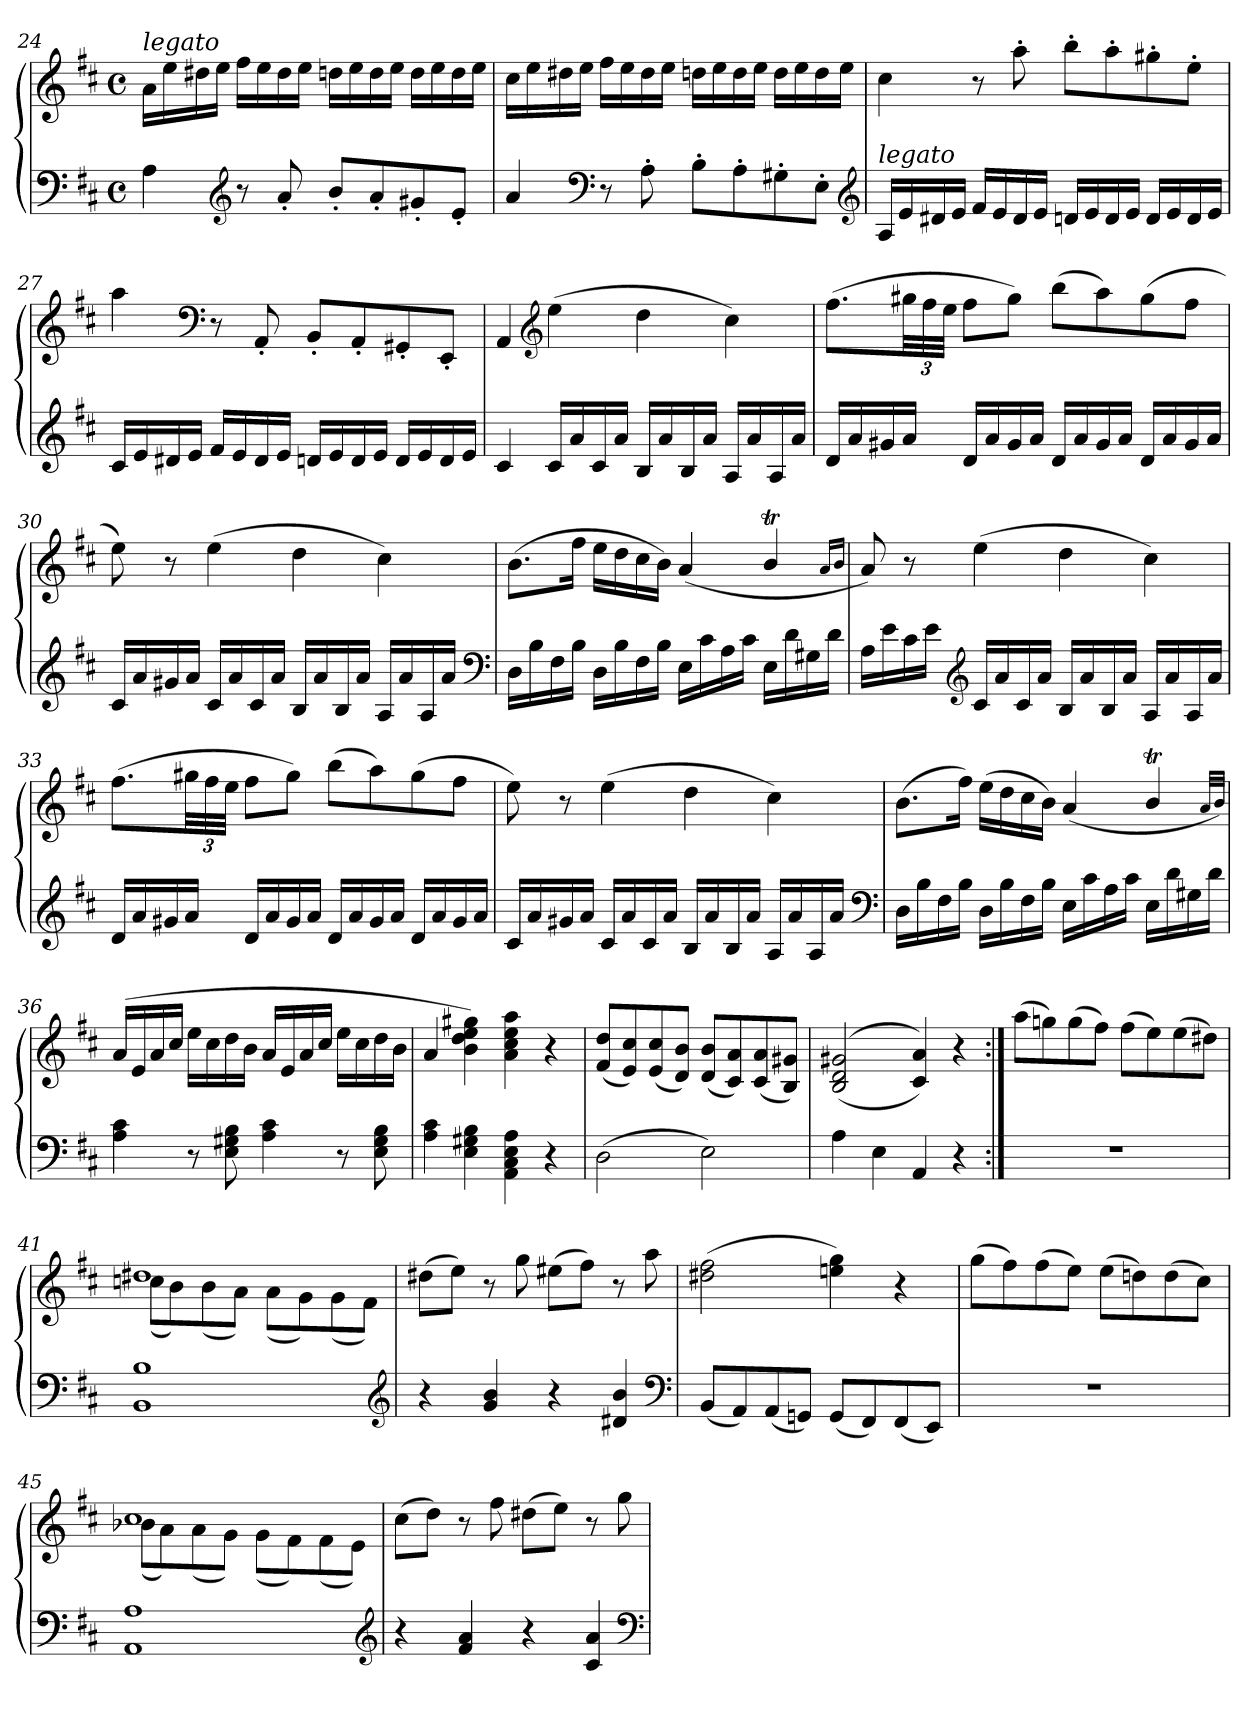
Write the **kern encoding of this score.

**kern	**kern
*part1	*part1
*staff2	*staff1
*clefF4	*clefG2
*k[f#c#]	*k[f#c#]
*D:	*D:
*M4/4	*M4/4
*met(c)	*met(c)
=24	=24
!	!LO:TX:a:i:t=legato
4A	16aLL
.	16ee
.	16dd#X
.	16eeJJ
*clefG2	*
8r	16ff#LL
.	16ee
8a'	16dd#
.	16eeJJ
8b'L	16ddnLL
.	16ee
8a'	16dd
.	16eeJJ
8g#X'	16ddLL
.	16ee
8e'J	16dd
.	16eeJJ
=25	=25
4a	16cc#LL
.	16ee
.	16dd#X
.	16eeJJ
*clefF4	*
8r	16ff#LL
.	16ee
8A'	16dd#
.	16eeJJ
8B'L	16ddnLL
.	16ee
8A'	16dd
.	16eeJJ
8G#X'	16ddLL
.	16ee
8E'J	16dd
.	16eeJJ
*clefG2	*
=26	=26
!LO:TX:a:i:t=legato	!
16ALL	4cc#
16e	.
16d#X	.
16eJJ	.
16f#LL	8r
16e	.
16d#	8aa'
16eJJ	.
16dnLL	8bb'L
16e	.
16d	8aa'
16eJJ	.
16dLL	8gg#X'
16e	.
16d	8ee'J
16eJJ	.
=27	=27
16c#LL	4aa
16e	.
16d#X	.
16eJJ	.
*	*clefF4
16f#LL	8r
16e	.
16d#	8AA'
16eJJ	.
16dnLL	8BB'L
16e	.
16d	8AA'
16eJJ	.
16dLL	8GG#X'
16e	.
16d	8EE'J
16eJJ	.
=28	=28
4c#	4AA
*	*clefG2
16c#LL	(4ee
16a	.
16c#	.
16aJJ	.
16BLL	4dd
16a	.
16B	.
16aJJ	.
16ALL	4cc#)
16a	.
16A	.
16aJJ	.
=29	=29
16dLL	(8.ff#L
16a	.
16g#X	.
16aJJ	48gg#XLL
.	48ff#
.	48eeJJJ
16dLL	8ff#L
16a	.
16g#	8gg#J)
16aJJ	.
16dLL	(8bbL
16a	.
16g#	8aa)
16aJJ	.
16dLL	(8gg#
16a	.
16g#	8ff#J
16aJJ	.
=30	=30
16c#LL	8ee)
16a	.
16g#X	8r
16aJJ	.
16c#LL	(4ee
16a	.
16c#	.
16aJJ	.
16BLL	4dd
16a	.
16B	.
16aJJ	.
16ALL	4cc#)
16a	.
16A	.
16aJJ	.
*clefF4	*
=31	=31
16DLL	(8.bL
16B	.
16F#	.
16BJJ	16ff#Jk
16DLL	16eeLL
16B	16dd
16F#	16cc#
16BJJ	16bJJ)
16ELL	(4a
16c#	.
16A	.
16c#JJ	.
16ELL	4bT/
16d	.
16G#X	.
16dJJ	.
.	16qa/LL
.	16qb/JJ
=32	=32
16ALL	8a)
16e	.
16c#	8r
16eJJ	.
*clefG2	*
16c#LL	(4ee
16a	.
16c#	.
16aJJ	.
16BLL	4dd
16a	.
16B	.
16aJJ	.
16ALL	4cc#)
16a	.
16A	.
16aJJ	.
=33	=33
16dLL	(8.ff#L
16a	.
16g#X	.
16aJJ	48gg#XLL
.	48ff#
.	48eeJJJ
16dLL	8ff#L
16a	.
16g#	8gg#J)
16aJJ	.
16dLL	(8bbL
16a	.
16g#	8aa)
16aJJ	.
16dLL	(8gg#
16a	.
16g#	8ff#J
16aJJ	.
=34	=34
16c#LL	8ee)
16a	.
16g#X	8r
16aJJ	.
16c#LL	(4ee
16a	.
16c#	.
16aJJ	.
16BLL	4dd
16a	.
16B	.
16aJJ	.
16ALL	4cc#)
16a	.
16A	.
16aJJ	.
*clefF4	*
=35	=35
16DLL	(8.bL
16B	.
16F#	.
16BJJ	16ff#Jk)
16DLL	(16eeLL
16B	16dd
16F#	16cc#
16BJJ	16bJJ)
16ELL	(4a
16c#	.
16A	.
16c#JJ	.
16ELL	4bT/
16d	.
16G#X	.
16dJJ	.
.	32qa/LLL
.	32qb/JJJ)
=36	=36
4A 4c#	(>16aLL
.	16e
.	16a
.	16cc#JJ
8r	16eeLL
.	16cc#
8E 8G#X 8B	16dd
.	16bJJ
4A 4c#	16aLL
.	16e
.	16a
.	16cc#JJ
8r	16eeLL
.	16cc#
8E 8G# 8B	16dd
.	16bJJ
=37	=37
4A 4c#	4a
4E 4G#X 4B	4b 4dd 4ee 4gg#X)
4AA 4C# 4E 4A	4a 4cc# 4ee 4aa
4r	4r
=38	=38
(2D	(8f# 8ddL
.	8e 8cc#)
.	(8e 8cc#
.	8d 8bJ)
2E)	(8d 8bL
.	8c# 8a)
.	(8c# 8a
.	8B 8g#XJ)
=39	=39
4A	(<(>2B 2d 2g#X
4E	.
4AA	4c# 4a))
4r	4r
=40:|!	=40:|!
1r	(8aaL
.	8ggn)
.	(8gg
.	8ff#J)
.	(8ff#L
.	8ee)
.	(8ee
.	8dd#XJ)
=41	=41
*	*^
1BB 1B	1dd#X	(8ccnL
.	.	8b)
.	.	(8b
.	.	8aJ)
.	.	(8aL
.	.	8g)
.	.	(8g
.	.	8f#J)
*	*v	*v
*clefG2	*
=42	=42
4r	(8dd#XL
.	8eeJ)
4g 4b	8r
.	8gg
4r	(8ee#XL
.	8ff#J)
4d#X 4b	8r
.	8aa
*clefF4	*
=43	=43
(8BBL	(2dd#X 2ff#
8AA)	.
(8AA	.
8GGnJ)	.
(8GGL	4een 4gg)
8FF#)	.
(8FF#	4r
8EEJ)	.
=44	=44
1r	(8ggL
.	8ff#)
.	(8ff#
.	8eeJ)
.	(8eeL
.	8ddn)
.	(8dd
.	8cc#J)
=45	=45
*	*^
1AA 1A	1cc#	(8b-XL
.	.	8a)
.	.	(8a
.	.	8gJ)
.	.	(8gL
.	.	8f#)
.	.	(8f#
.	.	8eJ)
*	*v	*v
*clefG2	*
=46	=46
4r	(8cc#L
.	8ddJ)
4f# 4a	8r
.	8ff#
4r	(8dd#XL
.	8eeJ)
4c# 4a	8r
.	8gg
*clefF4	*
=	=
*-	*-
